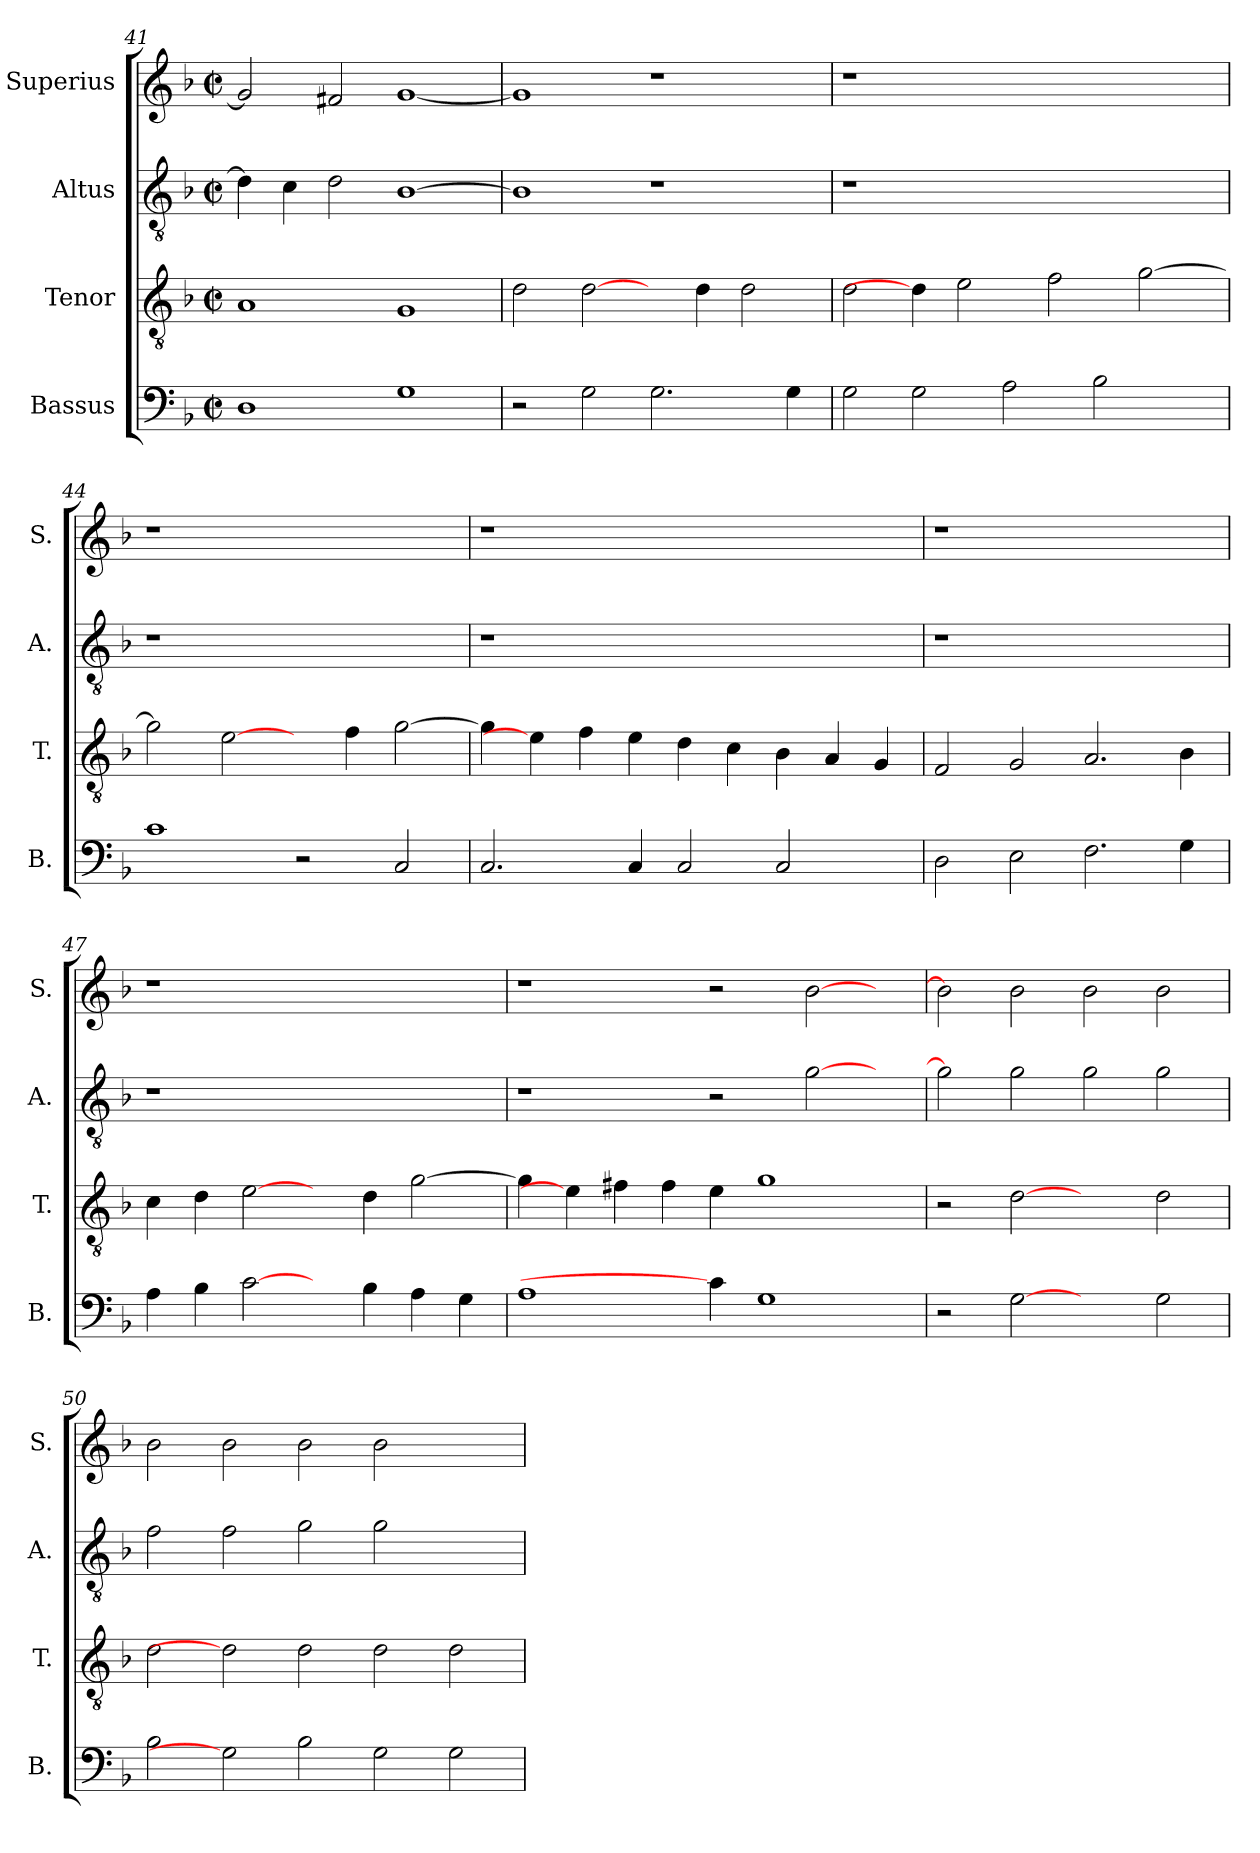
**kern	**kern	**kern	**kern
*part4	*part3	*part2	*part1
*staff4	*staff3	*staff2	*staff1
*I"Bassus	*I"Tenor	*I"Altus	*I"Superius
*I'B.	*I'T.	*I'A.	*I'S.
*clefF4	*clefGv2	*clefGv2	*clefG2
*	*ITrd7c12	*ITrd7c12	*
*k[b-]	*k[b-]	*k[b-]	*k[b-]
*F:	*F:	*F:	*F:
*M2/2	*M2/2	*M2/2	*M2/2
*met(c|)	*met(c|)	*met(c|)	*met(c|)
=41	=41	=41	=41
1Di	1AAi	4Di\]	2gi/]
.	.	4Ci\	.
.	.	2Di\	2f#Xi/
1Gi	1GGi	[>1BB-i	[<1gi
=42	=42	=42	=42
2r	2Di\	1BB-i]	1gi]
2Gi\	[2Di\	.	.
2.Gi\	4ryy	1r	1r
.	4Di\	.	.
.	2Di\	.	.
4Gi\	.	.	.
!!LO:LB:g=z
=43	=43	=43	=43
!	!	!LO:N:vis=1	!LO:N:vis=1
2Gi\	2Di\	1r	1r
2Gi\	4Di\]	.	.
.	2Ei\	.	.
2Ai\	.	1ryy	1ryy
.	2Fi\	.	.
2B-i\	.	.	.
.	[>2Gi\	.	.
4ryy	.	4ryy	4ryy
=44	=44	=44	=44
!	!	!LO:N:vis=1	!LO:N:vis=1
1ci	2Gi\]	1r	1r
.	[2Ei\	.	.
2r	4ryy	1ryy	1ryy
.	4Fi\	.	.
2Ci/	[>2Gi\	.	.
=45	=45	=45	=45
!	!	!LO:N:vis=1	!LO:N:vis=1
2.Ci/	4Gi\]	1r	1r
.	4Ei\]	.	.
.	4Fi\	.	.
4Ci/	4Ei\	.	.
2Ci/	4Di\	1ryy	1ryy
.	4Ci\	.	.
2Ci/	4BB-i\	.	.
.	4AAi/	.	.
4ryy	4GGi/	4ryy	4ryy
=46	=46	=46	=46
!	!	!LO:N:vis=1	!LO:N:vis=1
2Di\	2FFi/	1r	1r
2Ei\	2GGi/	.	.
2.Fi\	2.AAi/	1ryy	1ryy
4Gi\	4BB-i\	.	.
=47	=47	=47	=47
!	!	!LO:N:vis=1	!LO:N:vis=1
4Ai\	4Ci\	1r	1r
4B-i\	4Di\	.	.
[2ci\	[2Ei\	.	.
4ryy	4ryy	1ryy	1ryy
4B-i\	4Di\	.	.
4Ai\	[>2Gi\	.	.
4Gi\	.	.	.
!!LO:PB:g=z
=48	=48	=48	=48
1Ai	4Gi\]	1r	1r
.	4Ei\]	.	.
.	4F#Xi\	.	.
.	4F#i\	.	.
4ci\]	4Ei\	2r	2r
1Gi	1Gi	.	.
.	.	[>2Gi\	[>2b-i\
.	.	4ryy	4ryy
=49	=49	=49	=49
2r	2r	2Gi\]	2b-i\]
[2Gi	[2Di	2Gi\	2b-i\
2ryy	2ryy	2Gi\	2b-i\
2Gi\	2Di\	2Gi\	2b-i\
=50	=50	=50	=50
2B-i\	2Di\	2Fi\	2b-i\
2Gi]	2Di]	2Fi\	2b-i\
2B-i\	2Di\	2Gi\	2b-i\
2Gi\	2Di\	2Gi\	2b-i\
2Gi\	2Di\	2ryy	2ryy
=	=	=	=
*-	*-	*-	*-
